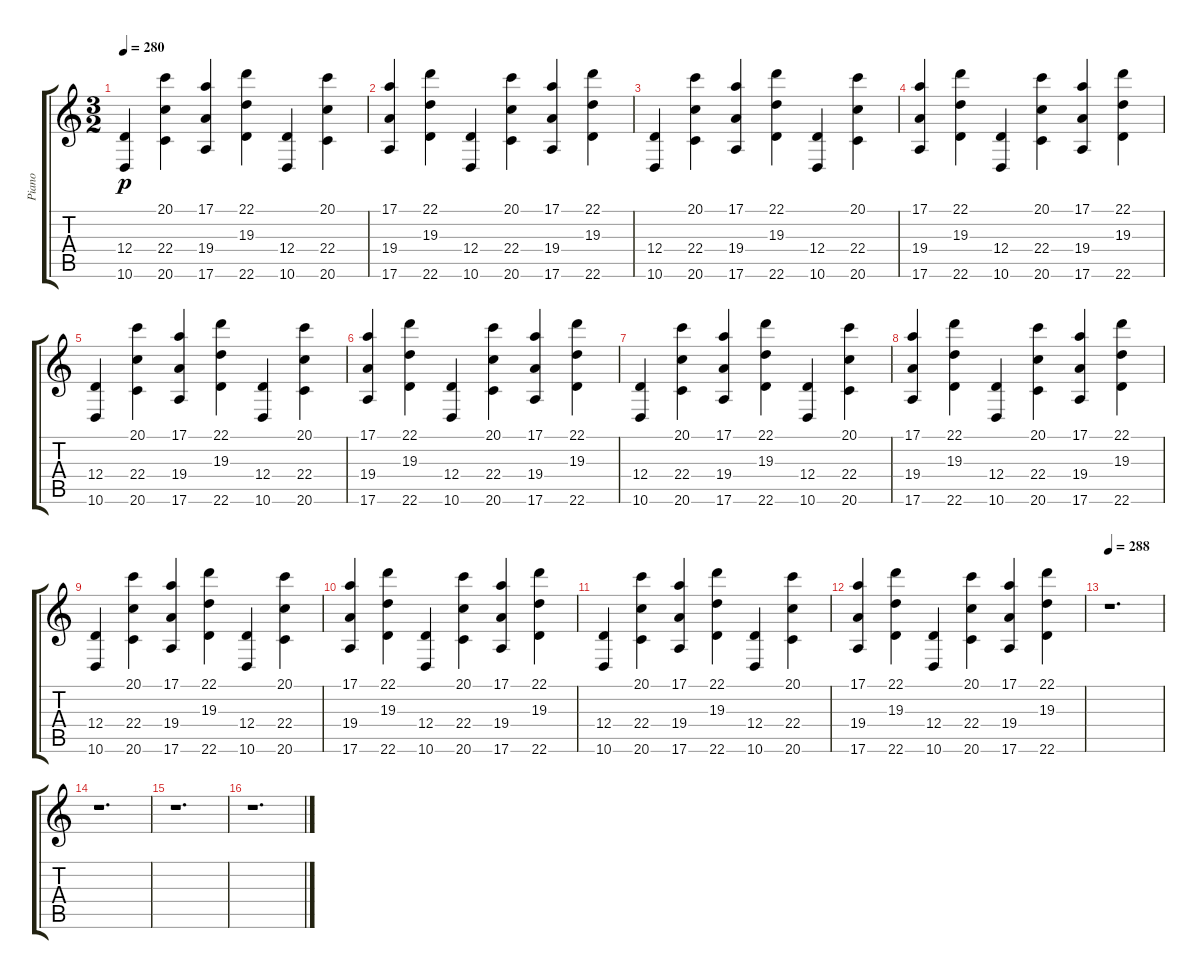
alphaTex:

\track ("Piano" "Piano") {instrument acousticgrandpiano}
\staff {score tabs}
\tuning (E4 B3 G3 D3 A2 E2) {hide}
\ts (3 2)
\tempo 280
\clef g2
\ks c
(12.4 10.6).4{dy p} (20.1 22.4 20.6).4 (17.1 19.4 17.6).4 (22.1 19.3 22.6).4 (12.4 10.6).4 (20.1 22.4 20.6).4 |
(17.1 19.4 17.6).4 (22.1 19.3 22.6).4 (12.4 10.6).4 (20.1 22.4 20.6).4 (17.1 19.4 17.6).4 (22.1 19.3 22.6).4 |
(12.4 10.6).4 (20.1 22.4 20.6).4 (17.1 19.4 17.6).4 (22.1 19.3 22.6).4 (12.4 10.6).4 (20.1 22.4 20.6).4 |
(17.1 19.4 17.6).4 (22.1 19.3 22.6).4 (12.4 10.6).4 (20.1 22.4 20.6).4 (17.1 19.4 17.6).4 (22.1 19.3 22.6).4 |
(12.4 10.6).4 (20.1 22.4 20.6).4 (17.1 19.4 17.6).4 (22.1 19.3 22.6).4 (12.4 10.6).4 (20.1 22.4 20.6).4 |
(17.1 19.4 17.6).4 (22.1 19.3 22.6).4 (12.4 10.6).4 (20.1 22.4 20.6).4 (17.1 19.4 17.6).4 (22.1 19.3 22.6).4 |
(12.4 10.6).4 (20.1 22.4 20.6).4 (17.1 19.4 17.6).4 (22.1 19.3 22.6).4 (12.4 10.6).4 (20.1 22.4 20.6).4 |
(17.1 19.4 17.6).4 (22.1 19.3 22.6).4 (12.4 10.6).4 (20.1 22.4 20.6).4 (17.1 19.4 17.6).4 (22.1 19.3 22.6).4 |
(12.4 10.6).4 (20.1 22.4 20.6).4 (17.1 19.4 17.6).4 (22.1 19.3 22.6).4 (12.4 10.6).4 (20.1 22.4 20.6).4 |
(17.1 19.4 17.6).4 (22.1 19.3 22.6).4 (12.4 10.6).4 (20.1 22.4 20.6).4 (17.1 19.4 17.6).4 (22.1 19.3 22.6).4 |
(12.4 10.6).4 (20.1 22.4 20.6).4 (17.1 19.4 17.6).4 (22.1 19.3 22.6).4 (12.4 10.6).4 (20.1 22.4 20.6).4 |
(17.1 19.4 17.6).4 (22.1 19.3 22.6).4 (12.4 10.6).4 (20.1 22.4 20.6).4 (17.1 19.4 17.6).4 (22.1 19.3 22.6).4 |
\tempo 288
r.1{d} |
r.1{d} |
r.1{d} |
r.1{d}
